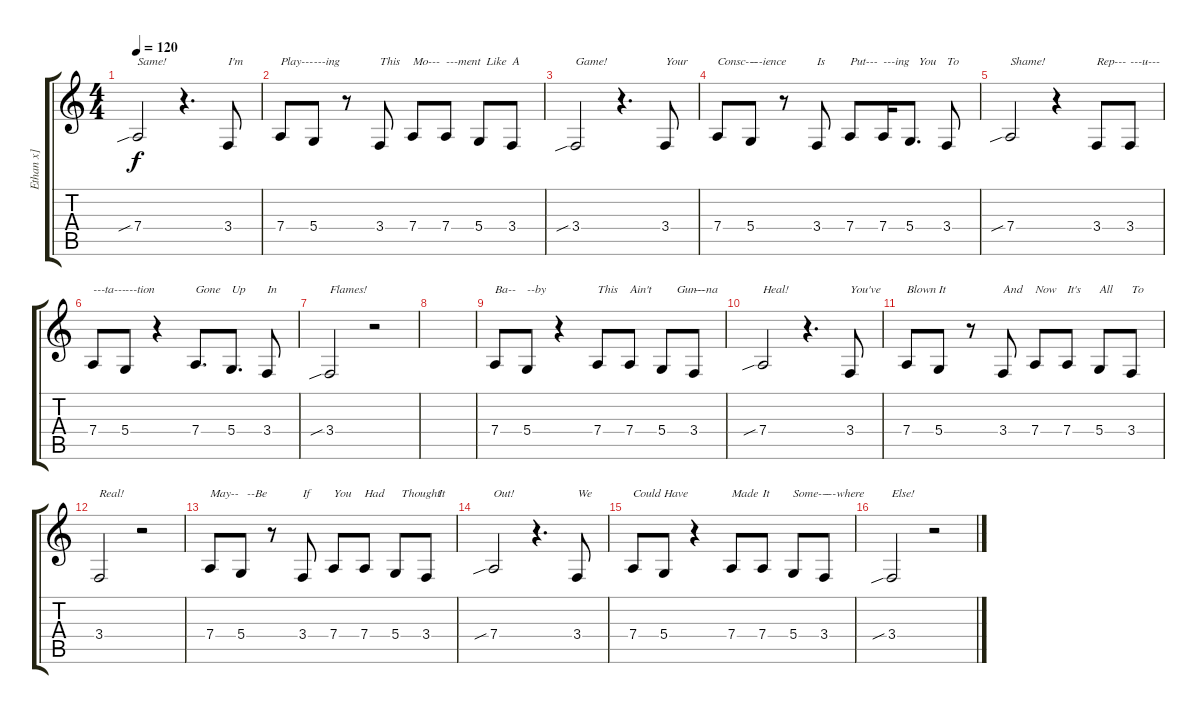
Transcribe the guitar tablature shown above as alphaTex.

\track ("Ethan x]" "Ethan x]") {instrument lead2sawtooth}
\staff {score tabs}
\tuning (E4 B3 G3 D3 A2 D2) {hide}
\ts (4 4)
\tempo 120
\clef g2
\ks c
7.4{sib}.2{txt "Same!" dy f} r.4{d} 3.4.8{txt "I'm"} |
7.4.8{txt "Play---"} 5.4.8{txt "---ing"} r.8 3.4.8{txt "This"} 7.4.8{txt "Mo---"} 7.4.8{txt "---ment  Like"} 5.4.8 3.4.8{txt "A"} |
3.4{sib}.2{txt "Game!"} r.4{d} 3.4.8{txt "Your"} |
7.4.8{txt "Consc---"} 5.4.8{txt "---ience"} r.8 3.4.8{txt "Is"} 7.4.8{txt "Put---"} 7.4.16{txt "---ing   You"} 5.4.8{d} 3.4.8{txt "To"} |
7.4{sib}.2{txt "Shame!"} r.4 3.4.8{txt "Rep---"} 3.4.8{txt "---u---"} |
7.4.8{txt "---ta---"} 5.4.8{txt "---tion"} r.4 7.4.8{d txt "Gone"} 5.4.8{d txt "Up"} 3.4.8{txt "In"} |
3.4{sib}.2{txt "Flames!"} r.2 |
|
7.4.8{txt "Ba--"} 5.4.8{txt "--by"} r.4 7.4.8{txt "This"} 7.4.8{txt "Ain't"} 5.4.8{txt "     Gun--"} 3.4.8{txt "---na"} |
7.4{sib}.2{txt "Heal!"} r.4{d} 3.4.8{txt "You've"} |
7.4.8{txt "Blown"} 5.4.8{txt "It"} r.8 3.4.8{txt "And"} 7.4.8{txt "Now"} 7.4.8{txt "It's"} 5.4.8{txt "All"} 3.4.8{txt "To"} |
3.4.2{txt "Real!"} r.2 |
7.4.8{txt "May--"} 5.4.8{txt "  --Be"} r.8 3.4.8{txt "If"} 7.4.8{txt "You"} 7.4.8{txt "Had"} 5.4.8{txt "  Thought"} 3.4.8{txt "    It"} |
7.4{sib}.2{txt "Out!"} r.4{d} 3.4.8{txt "We"} |
7.4.8{txt "Could"} 5.4.8{txt "Have"} r.4 7.4.8{txt "Made"} 7.4.8{txt "It"} 5.4.8{txt "Some---"} 3.4.8{txt "---where"} |
3.4{sib}.2{txt "Else!"} r.2
